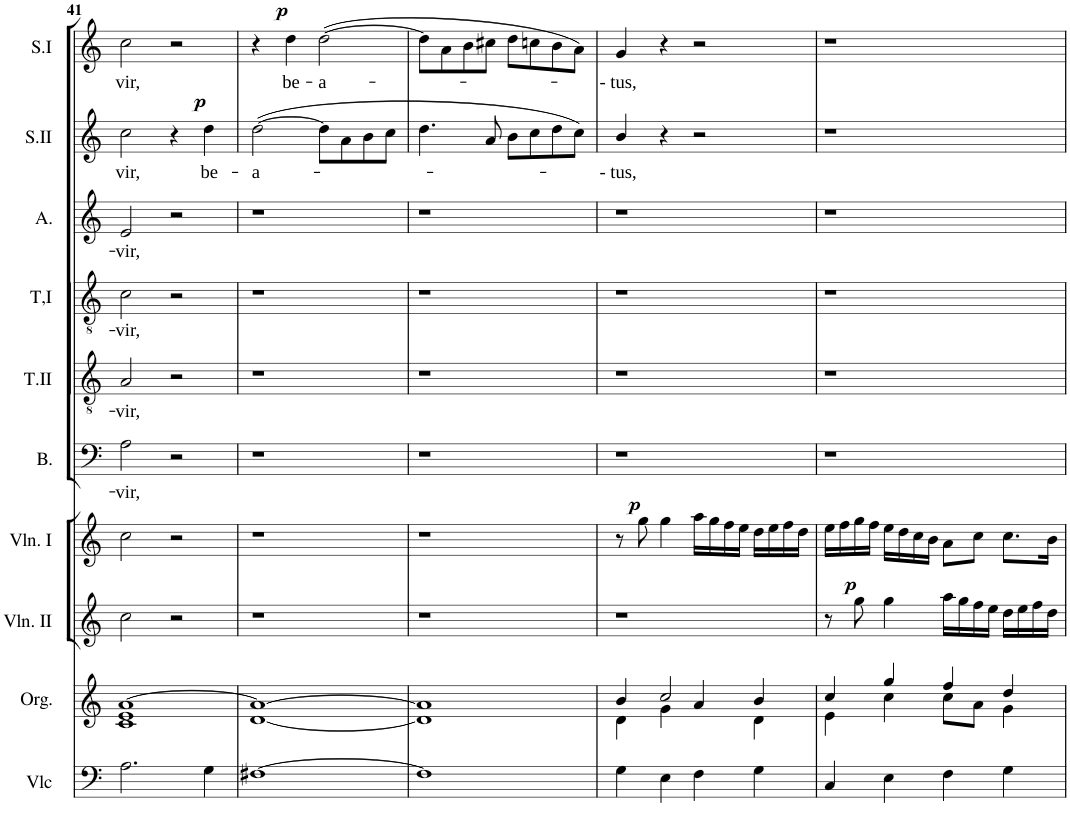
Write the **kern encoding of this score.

**kern	**kern	**kern	**dynam	**kern	**dynam	**kern	**text	**kern	**text	**kern	**text	**kern	**text	**kern	**text	**dynam	**kern	**text	**dynam
*part10	*part9	*part8	*part8	*part7	*part7	*part6	*part6	*part5	*part5	*part4	*part4	*part3	*part3	*part2	*part2	*part2	*part1	*part1	*part1
*staff10	*staff9	*staff8	*staff8	*staff7	*staff7	*staff6	*staff6	*staff5	*staff5	*staff4	*staff4	*staff3	*staff3	*staff2	*staff2	*staff2	*staff1	*staff1	*staff1
*I"Violoncelle	*I"Orgue	*I"Violin II	*	*I"Violin I	*	*I"Bass	*	*I"Tenor II	*	*I"Tenor I	*	*I"Alto	*	*I"Soprano II	*	*	*I"Soprano I	*	*
*I'Vlc	*I'Org.	*I'Vln. II	*	*I'Vln. I	*	*I'B.	*	*I'T.II	*	*I'T,I	*	*I'A.	*	*I'S.II	*	*	*I'S.I	*	*
!!LO:PB:g=z
*clefF4	*clefG2	*clefG2	*	*clefG2	*	*clefF4	*	*clefGv2	*	*clefGv2	*	*clefG2	*	*clefG2	*	*	*clefG2	*	*
*	*	*	*	*	*	*	*	*Trd7c12	*	*Trd7c12	*	*	*	*	*	*	*	*	*
*k[]	*k[]	*k[]	*	*k[]	*	*k[]	*	*k[]	*	*k[]	*	*k[]	*	*k[]	*	*	*k[]	*	*
*M4/4	*M4/4	*M4/4	*	*M4/4	*	*M4/4	*	*M4/4	*	*M4/4	*	*M4/4	*	*M4/4	*	*	*M4/4	*	*
=41	=41	=41	=41	=41	=41	=41	=41	=41	=41	=41	=41	=41	=41	=41	=41	=41	=41	=41	=41
*	*^	*	*	*	*	*	*	*	*	*	*	*	*	*	*	*	*	*	*
!	!	!	!	!	!	!	!	!LO:LY:b	!	!LO:LY:b	!	!LO:LY:b	!	!LO:LY:b	!	!LO:LY:b	!	!	!LO:LY:b	!
2.A\	[1a	1c 1e	2cc\	.	2cc\	.	2A\	vir,	2A/	vir,	2c\	vir,	2e/	vir,	2cc\	vir,	.	2cc\	vir,	.
.	.	.	2r	.	2r	.	2r	.	2r	.	2r	.	2r	.	4r	.	.	2r	.	.
!	!	!	!	!	!	!	!	!	!	!	!	!	!	!	!	!LO:LY:b	!LO:DY:a	!	!	!
4G\	.	.	.	.	.	.	.	.	.	.	.	.	.	.	4dd\	be-	p	.	.	.
=42	=42	=42	=42	=42	=42	=42	=42	=42	=42	=42	=42	=42	=42	=42	=42	=42	=42	=42	=42	=42
!	!	!	!	!	!	!	!	!	!	!	!	!	!	!	!	!LO:LY:b	!	!	!	!
[1F#X	1a_	[1d	1r	.	1r	.	1r	.	1r	.	1r	.	1r	.	([2dd\	-a-	.	4r	.	.
!	!	!	!	!	!	!	!	!	!	!	!	!	!	!	!	!	!	!	!LO:LY:b	!LO:DY:a
.	.	.	.	.	.	.	.	.	.	.	.	.	.	.	.	.	.	4dd\	be-	p
!	!	!	!	!	!	!	!	!	!	!	!	!	!	!	!	!	!	!	!LO:LY:b	!
.	.	.	.	.	.	.	.	.	.	.	.	.	.	.	8dd\L]	.	.	([2dd\	-a-	.
.	.	.	.	.	.	.	.	.	.	.	.	.	.	.	8a\	.	.	.	.	.
.	.	.	.	.	.	.	.	.	.	.	.	.	.	.	8b\	.	.	.	.	.
.	.	.	.	.	.	.	.	.	.	.	.	.	.	.	8cc\J	.	.	.	.	.
*	*v	*v	*	*	*	*	*	*	*	*	*	*	*	*	*	*	*	*	*	*
=43	=43	=43	=43	=43	=43	=43	=43	=43	=43	=43	=43	=43	=43	=43	=43	=43	=43	=43	=43
1F#]	1d] 1a]	1r	.	1r	.	1r	.	1r	.	1r	.	1r	.	4.dd\	.	.	8dd\L]	.	.
.	.	.	.	.	.	.	.	.	.	.	.	.	.	.	.	.	8a\	.	.
.	.	.	.	.	.	.	.	.	.	.	.	.	.	.	.	.	8b\	.	.
.	.	.	.	.	.	.	.	.	.	.	.	.	.	8a/	.	.	8cc#X\J	.	.
.	.	.	.	.	.	.	.	.	.	.	.	.	.	8b\L	.	.	8dd\L	.	.
.	.	.	.	.	.	.	.	.	.	.	.	.	.	8cc\	.	.	8ccn\	.	.
.	.	.	.	.	.	.	.	.	.	.	.	.	.	8dd\	.	.	8b\	.	.
.	.	.	.	.	.	.	.	.	.	.	.	.	.	8cc\J)	.	.	8a\J)	.	.
=44	=44	=44	=44	=44	=44	=44	=44	=44	=44	=44	=44	=44	=44	=44	=44	=44	=44	=44	=44
*	*^	*	*	*	*	*	*	*	*	*	*	*	*	*	*	*	*	*	*
!	!	!	!	!	!	!	!	!	!	!	!	!	!	!	!	!LO:LY:b	!	!	!LO:LY:b	!
4G\	4b/	4d\	1r	.	8r	.	1r	.	1r	.	1r	.	1r	.	4b/	-- tus,	.	4g/	-- tus,	.
!	!	!	!	!	!	!LO:DY:a	!	!	!	!	!	!	!	!	!	!	!	!	!	!
.	.	.	.	.	8gg\	p	.	.	.	.	.	.	.	.	.	.	.	.	.	.
4E\	2cc/	4g\	.	.	4gg\	.	.	.	.	.	.	.	.	.	4r	.	.	4r	.	.
4F\	.	4a/	.	.	16aa\LL	.	.	.	.	.	.	.	.	.	2r	.	.	2r	.	.
.	.	.	.	.	16gg\	.	.	.	.	.	.	.	.	.	.	.	.	.	.	.
.	.	.	.	.	16ff\	.	.	.	.	.	.	.	.	.	.	.	.	.	.	.
.	.	.	.	.	16ee\JJ	.	.	.	.	.	.	.	.	.	.	.	.	.	.	.
4G\	4b/	4d\	.	.	16dd\LL	.	.	.	.	.	.	.	.	.	.	.	.	.	.	.
.	.	.	.	.	16ee\	.	.	.	.	.	.	.	.	.	.	.	.	.	.	.
.	.	.	.	.	16ff\	.	.	.	.	.	.	.	.	.	.	.	.	.	.	.
.	.	.	.	.	16dd\JJ	.	.	.	.	.	.	.	.	.	.	.	.	.	.	.
=45	=45	=45	=45	=45	=45	=45	=45	=45	=45	=45	=45	=45	=45	=45	=45	=45	=45	=45	=45	=45
4C/	4cc/	4e\	8r	.	16ee\LL	.	1r	.	1r	.	1r	.	1r	.	1r	.	.	1r	.	.
.	.	.	.	.	16ff\	.	.	.	.	.	.	.	.	.	.	.	.	.	.	.
!	!	!	!	!LO:DY:a	!	!	!	!	!	!	!	!	!	!	!	!	!	!	!	!
.	.	.	8gg\	p	16gg\	.	.	.	.	.	.	.	.	.	.	.	.	.	.	.
.	.	.	.	.	16ff\JJ	.	.	.	.	.	.	.	.	.	.	.	.	.	.	.
4E\	4gg/	4cc\	4gg\	.	16ee\LL	.	.	.	.	.	.	.	.	.	.	.	.	.	.	.
.	.	.	.	.	16dd\	.	.	.	.	.	.	.	.	.	.	.	.	.	.	.
.	.	.	.	.	16cc\	.	.	.	.	.	.	.	.	.	.	.	.	.	.	.
.	.	.	.	.	16b\JJ	.	.	.	.	.	.	.	.	.	.	.	.	.	.	.
4F\	4ff/	8cc\L	16aa\LL	.	8a\L	.	.	.	.	.	.	.	.	.	.	.	.	.	.	.
.	.	.	16gg\	.	.	.	.	.	.	.	.	.	.	.	.	.	.	.	.	.
.	.	8a\J	16ff\	.	8cc\J	.	.	.	.	.	.	.	.	.	.	.	.	.	.	.
.	.	.	16ee\JJ	.	.	.	.	.	.	.	.	.	.	.	.	.	.	.	.	.
4G\	4dd/	4g\	16dd\LL	.	8.cc\L	.	.	.	.	.	.	.	.	.	.	.	.	.	.	.
.	.	.	16ee\	.	.	.	.	.	.	.	.	.	.	.	.	.	.	.	.	.
.	.	.	16ff\	.	.	.	.	.	.	.	.	.	.	.	.	.	.	.	.	.
.	.	.	16dd\JJ	.	16b\Jk	.	.	.	.	.	.	.	.	.	.	.	.	.	.	.
*	*v	*v	*	*	*	*	*	*	*	*	*	*	*	*	*	*	*	*	*	*
=	=	=	=	=	=	=	=	=	=	=	=	=	=	=	=	=	=	=	=
*-	*-	*-	*-	*-	*-	*-	*-	*-	*-	*-	*-	*-	*-	*-	*-	*-	*-	*-	*-
